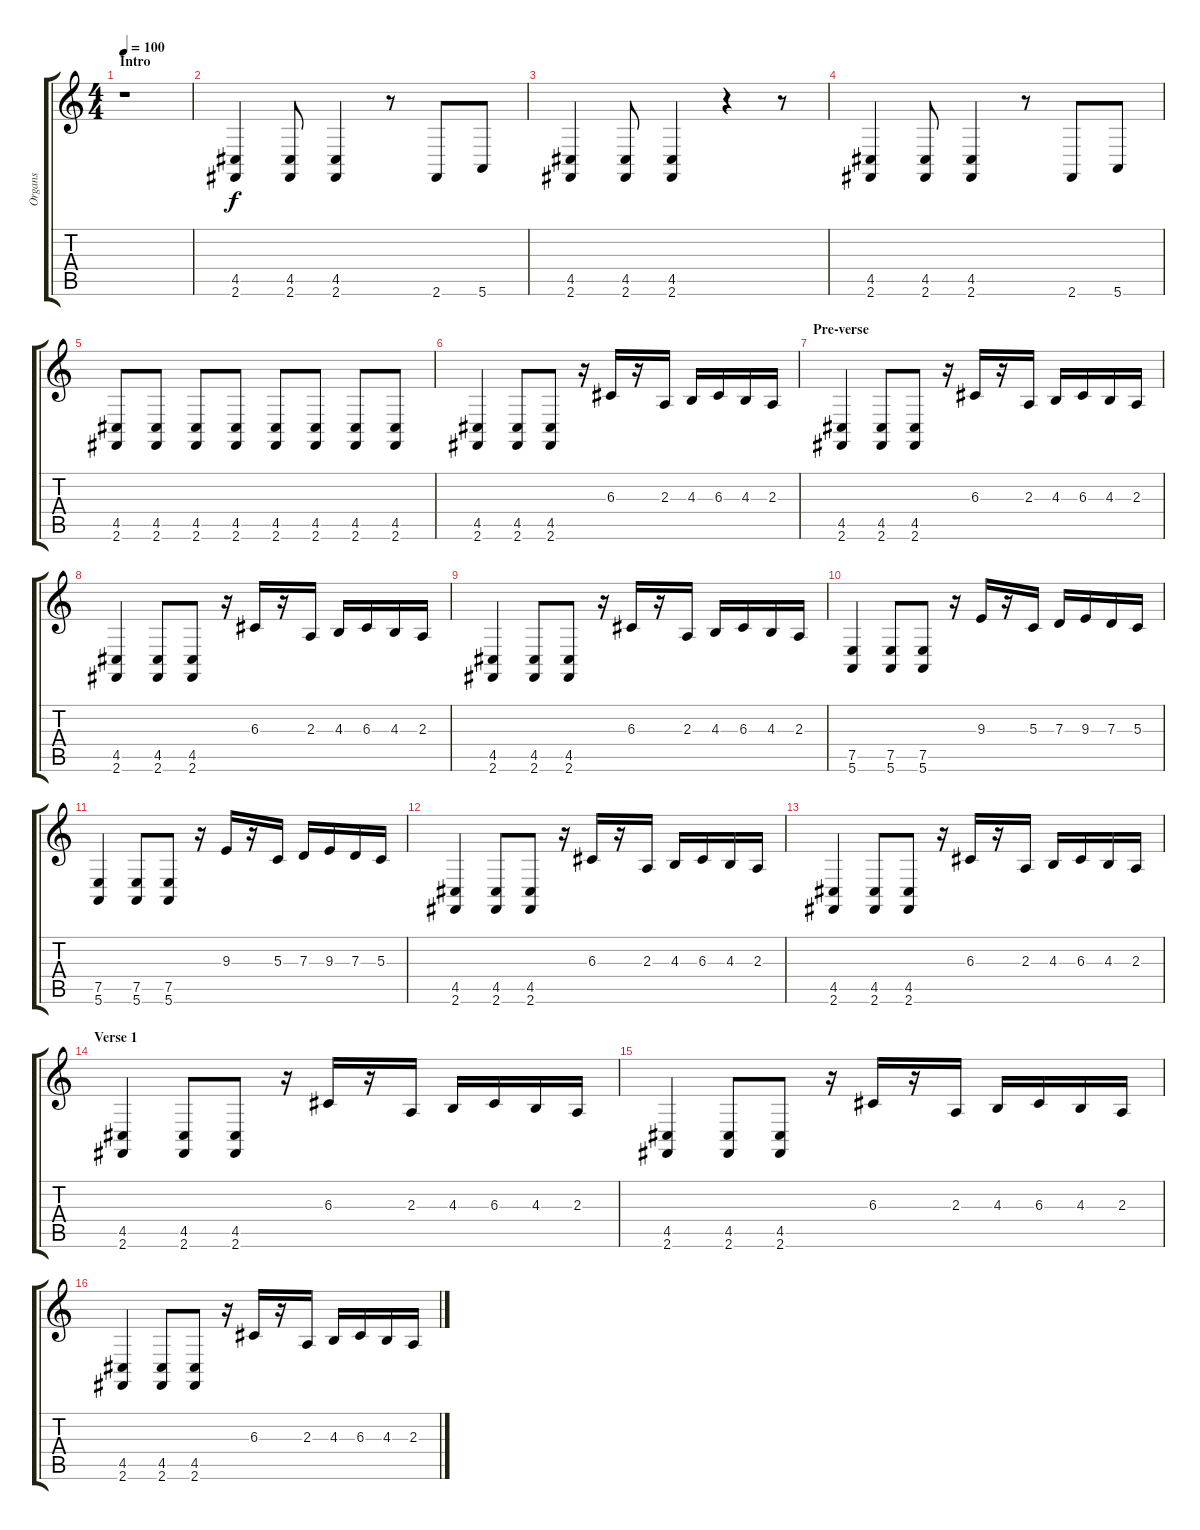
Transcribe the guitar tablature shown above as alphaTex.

\track ("Organs" "Organs") {instrument churchorgan}
\staff {score tabs}
\tuning (E4 B3 G3 D3 A2 E2) {hide}
\ts (4 4)
\section ("" "Intro")
\tempo 100
\clef g2
\ks c
r.1{dy f instrument churchorgan} |
(4.5 2.6).4 (4.5 2.6).8 (4.5 2.6).4 r.8 2.6.8 5.6.8 |
(4.5 2.6).4 (4.5 2.6).8 (4.5 2.6).4 r.4 r.8 |
(4.5 2.6).4 (4.5 2.6).8 (4.5 2.6).4 r.8 2.6.8 5.6.8 |
(4.5 2.6).8 (4.5 2.6).8 (4.5 2.6).8 (4.5 2.6).8 (4.5 2.6).8 (4.5 2.6).8 (4.5 2.6).8 (4.5 2.6).8 |
(4.5 2.6).4 (4.5 2.6).8 (4.5 2.6).8 r.16 6.3.16 r.16 2.3.16 4.3.16 6.3.16 4.3.16 2.3.16 |
\section ("" "Pre-verse")
(4.5 2.6).4 (4.5 2.6).8 (4.5 2.6).8 r.16 6.3.16 r.16 2.3.16 4.3.16 6.3.16 4.3.16 2.3.16 |
(4.5 2.6).4 (4.5 2.6).8 (4.5 2.6).8 r.16 6.3.16 r.16 2.3.16 4.3.16 6.3.16 4.3.16 2.3.16 |
(4.5 2.6).4 (4.5 2.6).8 (4.5 2.6).8 r.16 6.3.16 r.16 2.3.16 4.3.16 6.3.16 4.3.16 2.3.16 |
(7.5 5.6).4 (7.5 5.6).8 (7.5 5.6).8 r.16 9.3.16 r.16 5.3.16 7.3.16 9.3.16 7.3.16 5.3.16 |
(7.5 5.6).4 (7.5 5.6).8 (7.5 5.6).8 r.16 9.3.16 r.16 5.3.16 7.3.16 9.3.16 7.3.16 5.3.16 |
(4.5 2.6).4 (4.5 2.6).8 (4.5 2.6).8 r.16 6.3.16 r.16 2.3.16 4.3.16 6.3.16 4.3.16 2.3.16 |
(4.5 2.6).4 (4.5 2.6).8 (4.5 2.6).8 r.16 6.3.16 r.16 2.3.16 4.3.16 6.3.16 4.3.16 2.3.16 |
\section ("" "Verse 1")
(4.5 2.6).4 (4.5 2.6).8 (4.5 2.6).8 r.16 6.3.16 r.16 2.3.16 4.3.16 6.3.16 4.3.16 2.3.16 |
(4.5 2.6).4 (4.5 2.6).8 (4.5 2.6).8 r.16 6.3.16 r.16 2.3.16 4.3.16 6.3.16 4.3.16 2.3.16 |
(4.5 2.6).4 (4.5 2.6).8 (4.5 2.6).8 r.16 6.3.16 r.16 2.3.16 4.3.16 6.3.16 4.3.16 2.3.16
